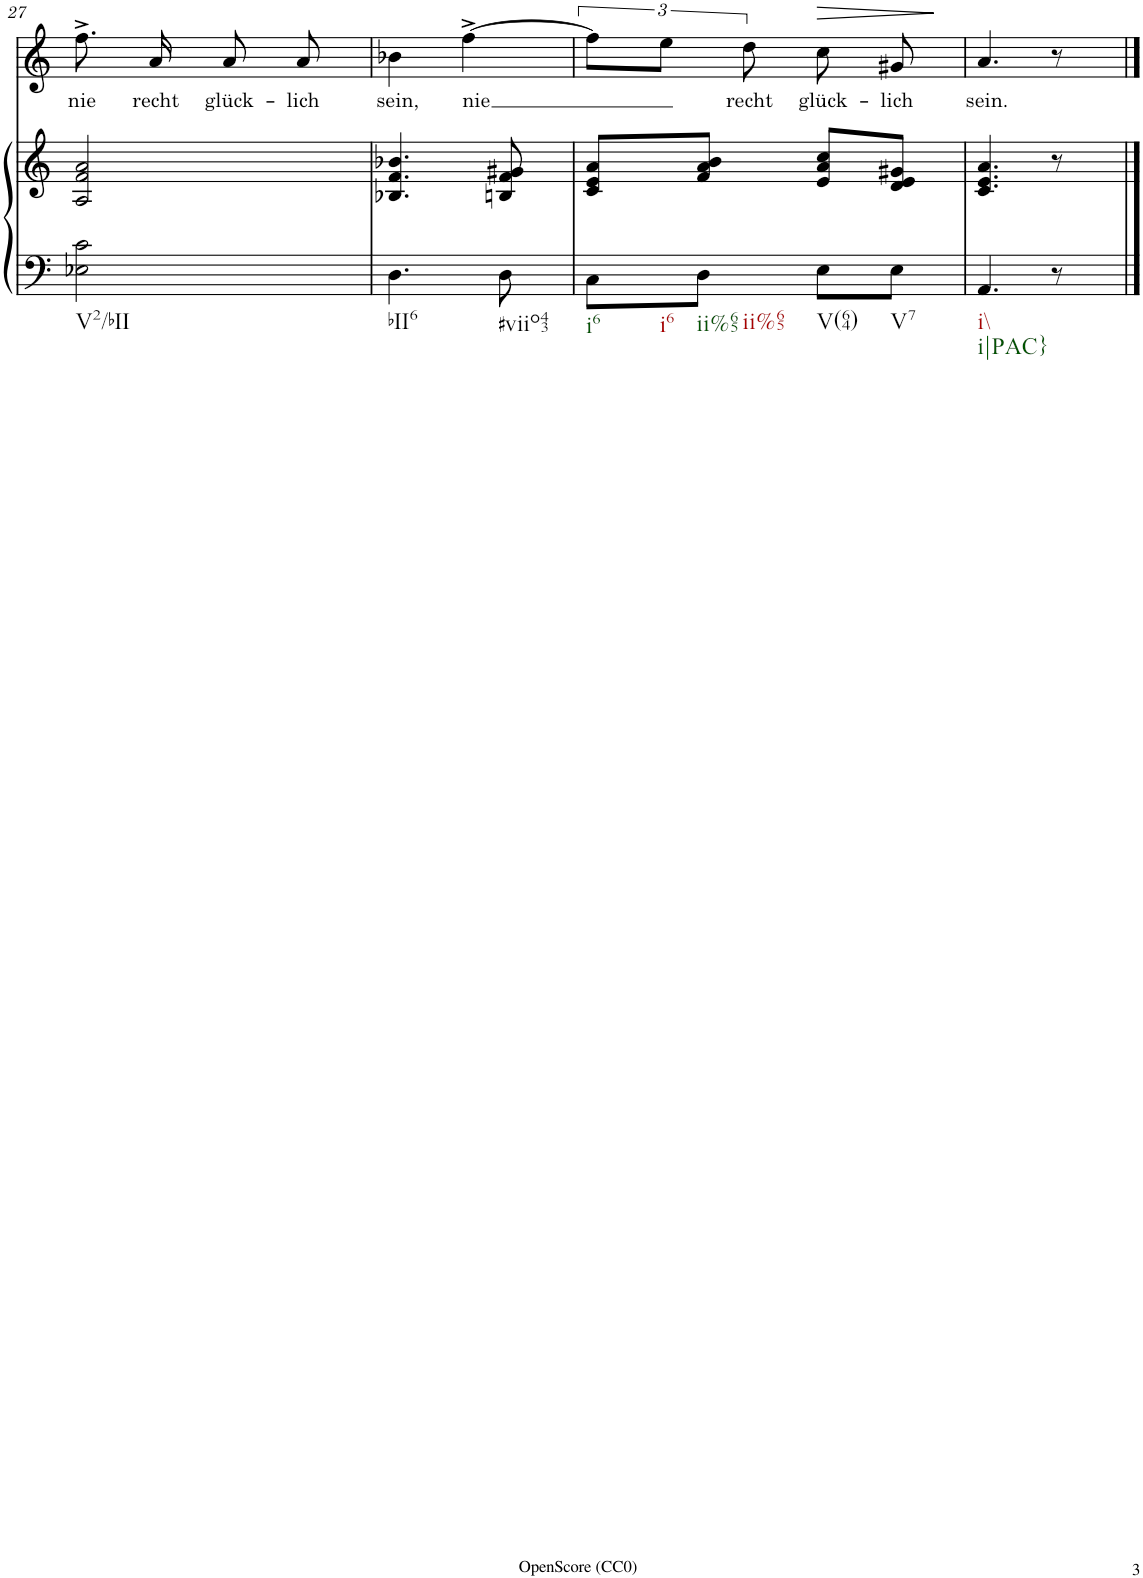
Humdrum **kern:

**kern	**kern	**kern	**text	**dynam
*part2	*part2	*part1	*part1	*part1
*staff3	*staff2	*staff1	*staff1	*staff1
*I"Piano	*	*I"Voice	*	*
*I'Pno	*	*	*	*
!!LO:PB:g=z
*clefF4	*clefG2	*clefG2	*	*
*k[]	*k[]	*k[]	*	*
*M2/4	*M2/4	*M2/4	*	*
=27	=27	=27	=27	=27
!LO:TX:b:t=V2/bII	!	!	!	!
!	!	!	!LO:LY:b	!
2E-X\ 2c\	2A/ 2f/ 2a/	8.ff^\	nie	.
!	!	!	!LO:LY:b	!
.	.	16a/	recht	.
!	!	!	!LO:LY:b	!
.	.	8a/	glück-	.
!	!	!	!LO:LY:b	!
.	.	8a/	-lich	.
=28	=28	=28	=28	=28
!LO:TX:b:t=bII6	!	!	!	!
!	!	!	!LO:LY:b	!
4.D\	4.B-X/ 4.f/ 4.b-X/	4b-X\	sein,	.
!	!	!	!LO:LY:b	!
.	.	[4ff^\	nie	.
!LO:TX:b:t=#viio43	!	!	!	!
8D\	8Bn/ 8f/ 8g#X/	.	.	.
=29	=29	=29	=29	=29
!LO:TX:b:t=i6	!	!	!	!
!LO:TX:b:t=i6	!	!	!	!
8C\L	8c/ 8e/ 8a/L	12ff\L]	.	.
.	.	12ee\J	.	.
!LO:TX:b:t=ii%65	!	!	!	!
!LO:TX:b:t=ii%65	!	!	!	!
8D\J	8f/ 8a/ 8b/J	.	.	.
!	!	!	!LO:LY:b	!
.	.	12dd\	recht	.
!LO:TX:b:t=V(64)	!	!	!	!
!	!	!	!LO:LY:b	!LO:HP:b
8E\L	8e/ 8a/ 8cc/L	8cc\	glück-	>
!LO:TX:b:t=V7	!	!	!	!
!	!	!	!LO:LY:b	!
8E\J	8d/ 8e/ 8g#X/J	8g#X/	-lich	.
.	.	.	.	]
=30	=30	=30	=30	=30
!LO:TX:b:t=i\\	!	!	!	!
!LO:TX:b:t=i|PAC}	!	!	!	!
!	!	!	!LO:LY:b	!
4.AA/	4.c/ 4.e/ 4.a/	4.a/	sein.	.
8r	8r	8r	.	.
==	==	==	==	==
*-	*-	*-	*-	*-
